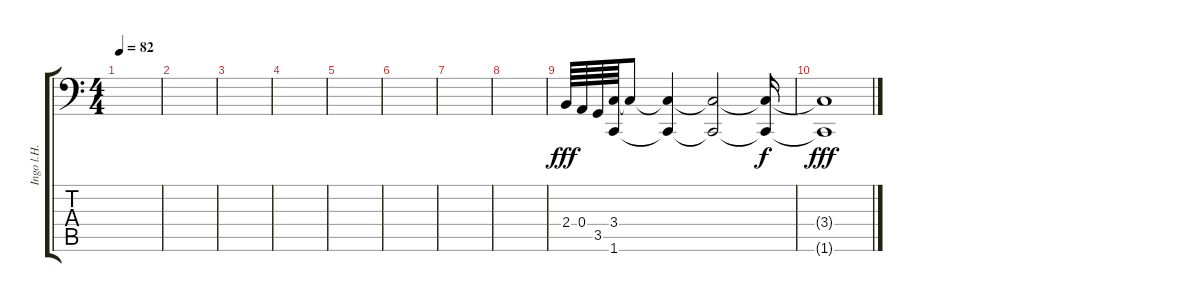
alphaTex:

\track ("Ingo l.H." "Ingo l.H.") {instrument electricbassfinger}
\staff {score tabs}
\tuning (C3 G2 D2 A1 E1 B0) {hide}
\ts (4 4)
\tempo 82
\clef f4
\ks c
|
|
|
|
|
|
|
|
2.4.64{dy fff volume 16} 0.4.64 3.5.64 (3.4 1.6).64 3.4{t}.8 (3.4{t} 1.6{t}).4 (3.4{t} 1.6{t}).2 (3.4{t} 1.6{t}).16{dy f} |
(3.4{t} 1.6{t}).1{dy fff}
